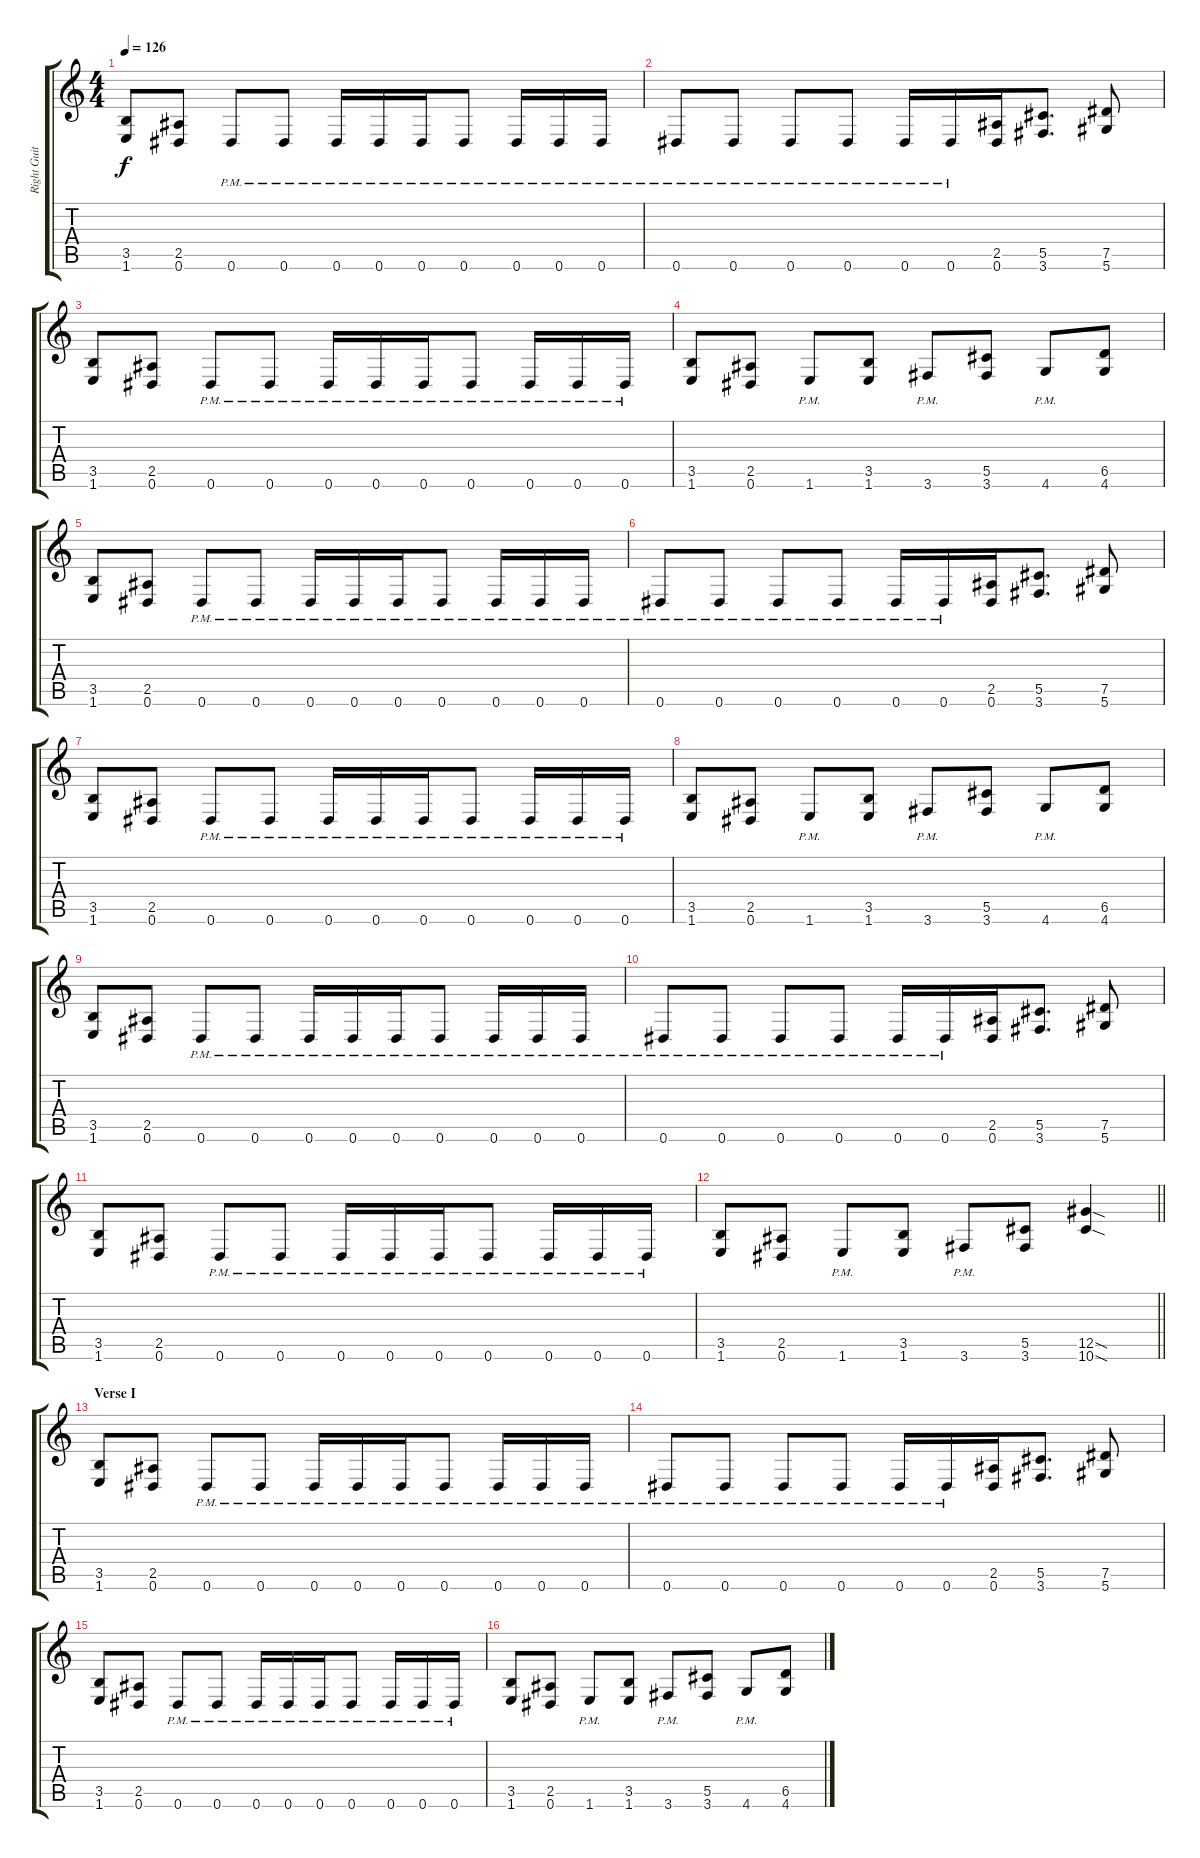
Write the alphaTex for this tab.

\track ("Right Guitar" "Right Guit") {instrument distortionguitar}
\staff {score tabs}
\tuning (Eb4 Bb3 Gb3 Db3 Ab2 Eb2) {hide}
\ts (4 4)
\tempo 126
\clef g2
\ks c
(3.5 1.6).8{dy f} (2.5 0.6).8 0.6{pm}.8 0.6{pm}.8 0.6{pm}.16 0.6{pm}.16 0.6{pm}.16 0.6{pm}.8 0.6{pm}.16 0.6{pm}.16 0.6{pm}.16 |
0.6{pm}.8 0.6{pm}.8 0.6{pm}.8 0.6{pm}.8 0.6{pm}.16 0.6{pm}.16 (2.5 0.6).16 (5.5 3.6).8{d} (7.5 5.6).8 |
(3.5 1.6).8 (2.5 0.6).8 0.6{pm}.8 0.6{pm}.8 0.6{pm}.16 0.6{pm}.16 0.6{pm}.16 0.6{pm}.8 0.6{pm}.16 0.6{pm}.16 0.6{pm}.16 |
(3.5 1.6).8 (2.5 0.6).8 1.6{pm}.8 (3.5 1.6).8 3.6{pm}.8 (5.5 3.6).8 4.6{pm}.8 (6.5 4.6).8 |
(3.5 1.6).8 (2.5 0.6).8 0.6{pm}.8 0.6{pm}.8 0.6{pm}.16 0.6{pm}.16 0.6{pm}.16 0.6{pm}.8 0.6{pm}.16 0.6{pm}.16 0.6{pm}.16 |
0.6{pm}.8 0.6{pm}.8 0.6{pm}.8 0.6{pm}.8 0.6{pm}.16 0.6{pm}.16 (2.5 0.6).16 (5.5 3.6).8{d} (7.5 5.6).8 |
(3.5 1.6).8 (2.5 0.6).8 0.6{pm}.8 0.6{pm}.8 0.6{pm}.16 0.6{pm}.16 0.6{pm}.16 0.6{pm}.8 0.6{pm}.16 0.6{pm}.16 0.6{pm}.16 |
(3.5 1.6).8 (2.5 0.6).8 1.6{pm}.8 (3.5 1.6).8 3.6{pm}.8 (5.5 3.6).8 4.6{pm}.8 (6.5 4.6).8 |
(3.5 1.6).8 (2.5 0.6).8 0.6{pm}.8 0.6{pm}.8 0.6{pm}.16 0.6{pm}.16 0.6{pm}.16 0.6{pm}.8 0.6{pm}.16 0.6{pm}.16 0.6{pm}.16 |
0.6{pm}.8 0.6{pm}.8 0.6{pm}.8 0.6{pm}.8 0.6{pm}.16 0.6{pm}.16 (2.5 0.6).16 (5.5 3.6).8{d} (7.5 5.6).8 |
(3.5 1.6).8 (2.5 0.6).8 0.6{pm}.8 0.6{pm}.8 0.6{pm}.16 0.6{pm}.16 0.6{pm}.16 0.6{pm}.8 0.6{pm}.16 0.6{pm}.16 0.6{pm}.16 |
\barLineRight lightlight
(3.5 1.6).8 (2.5 0.6).8 1.6{pm}.8 (3.5 1.6).8 3.6{pm}.8 (5.5 3.6).8 (12.5{sod} 10.6{sod}).4 |
\section ("" "Verse I")
(3.5 1.6).8 (2.5 0.6).8 0.6{pm}.8 0.6{pm}.8 0.6{pm}.16 0.6{pm}.16 0.6{pm}.16 0.6{pm}.8 0.6{pm}.16 0.6{pm}.16 0.6{pm}.16 |
0.6{pm}.8 0.6{pm}.8 0.6{pm}.8 0.6{pm}.8 0.6{pm}.16 0.6{pm}.16 (2.5 0.6).16 (5.5 3.6).8{d} (7.5 5.6).8 |
(3.5 1.6).8 (2.5 0.6).8 0.6{pm}.8 0.6{pm}.8 0.6{pm}.16 0.6{pm}.16 0.6{pm}.16 0.6{pm}.8 0.6{pm}.16 0.6{pm}.16 0.6{pm}.16 |
(3.5 1.6).8 (2.5 0.6).8 1.6{pm}.8 (3.5 1.6).8 3.6{pm}.8 (5.5 3.6).8 4.6{pm}.8 (6.5 4.6).8
